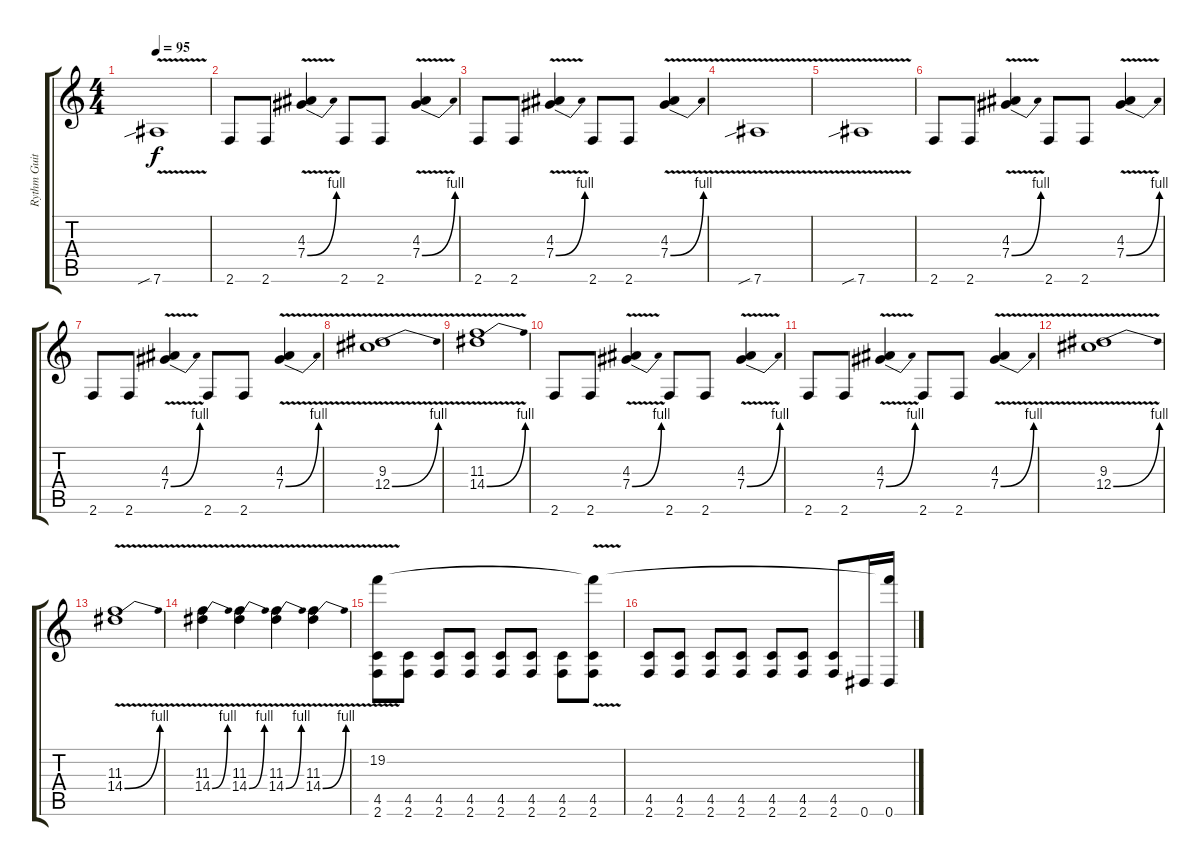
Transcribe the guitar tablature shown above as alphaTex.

\track ("Rythm Guitar" "Rythm Guit") {instrument distortionguitar}
\staff {score tabs}
\tuning (Eb4 Bb3 Gb3 Db3 Ab2 Eb2) {hide}
\ts (4 4)
\tempo 95
\clef g2
\ks c
7.6{v sib}.1{dy f} |
2.6.8 2.6.8 (4.3 7.4{be (bend 0 0 60 4) v}).4 2.6.8 2.6.8 (4.3 7.4{be (bend 0 0 60 4) v}).4 |
2.6.8 2.6.8 (4.3 7.4{be (bend 0 0 60 4) v}).4 2.6.8 2.6.8 (4.3 7.4{be (bend 0 0 60 4) v}).4 |
7.6{v sib}.1 |
7.6{v sib}.1 |
2.6.8 2.6.8 (4.3 7.4{be (bend 0 0 60 4) v}).4 2.6.8 2.6.8 (4.3 7.4{be (bend 0 0 60 4) v}).4 |
2.6.8 2.6.8 (4.3 7.4{be (bend 0 0 60 4) v}).4 2.6.8 2.6.8 (4.3 7.4{be (bend 0 0 60 4) v}).4 |
(9.3 12.4{be (bend 0 0 60 4) v}).1 |
(11.3 14.4{be (bend 0 0 60 4) v}).1 |
2.6.8 2.6.8 (4.3 7.4{be (bend 0 0 60 4) v}).4 2.6.8 2.6.8 (4.3 7.4{be (bend 0 0 60 4) v}).4 |
2.6.8 2.6.8 (4.3 7.4{be (bend 0 0 60 4) v}).4 2.6.8 2.6.8 (4.3 7.4{be (bend 0 0 60 4) v}).4 |
(9.3 12.4{be (bend 0 0 60 4) v}).1 |
(11.3 14.4{be (bend 0 0 60 4) v}).1 |
(11.3 14.4{be (bend 0 0 60 4) v}).4 (11.3 14.4{be (bend 0 0 60 4) v}).4 (11.3 14.4{be (bend 0 0 60 4) v}).4 (11.3 14.4{be (bend 0 0 60 4) v}).4 |
(19.2{v} 4.5 2.6).8 (4.5 2.6).8 (4.5 2.6).8 (4.5 2.6).8 (4.5 2.6).8 (4.5 2.6).8 (4.5 2.6).8 (19.2{t} 4.5 2.6).8 |
(4.5 2.6).8 (4.5 2.6).8 (4.5 2.6).8 (4.5 2.6).8 (4.5 2.6).8 (4.5 2.6).8 (4.5 2.6).8 0.6.16 (19.2{t} 0.6).16
